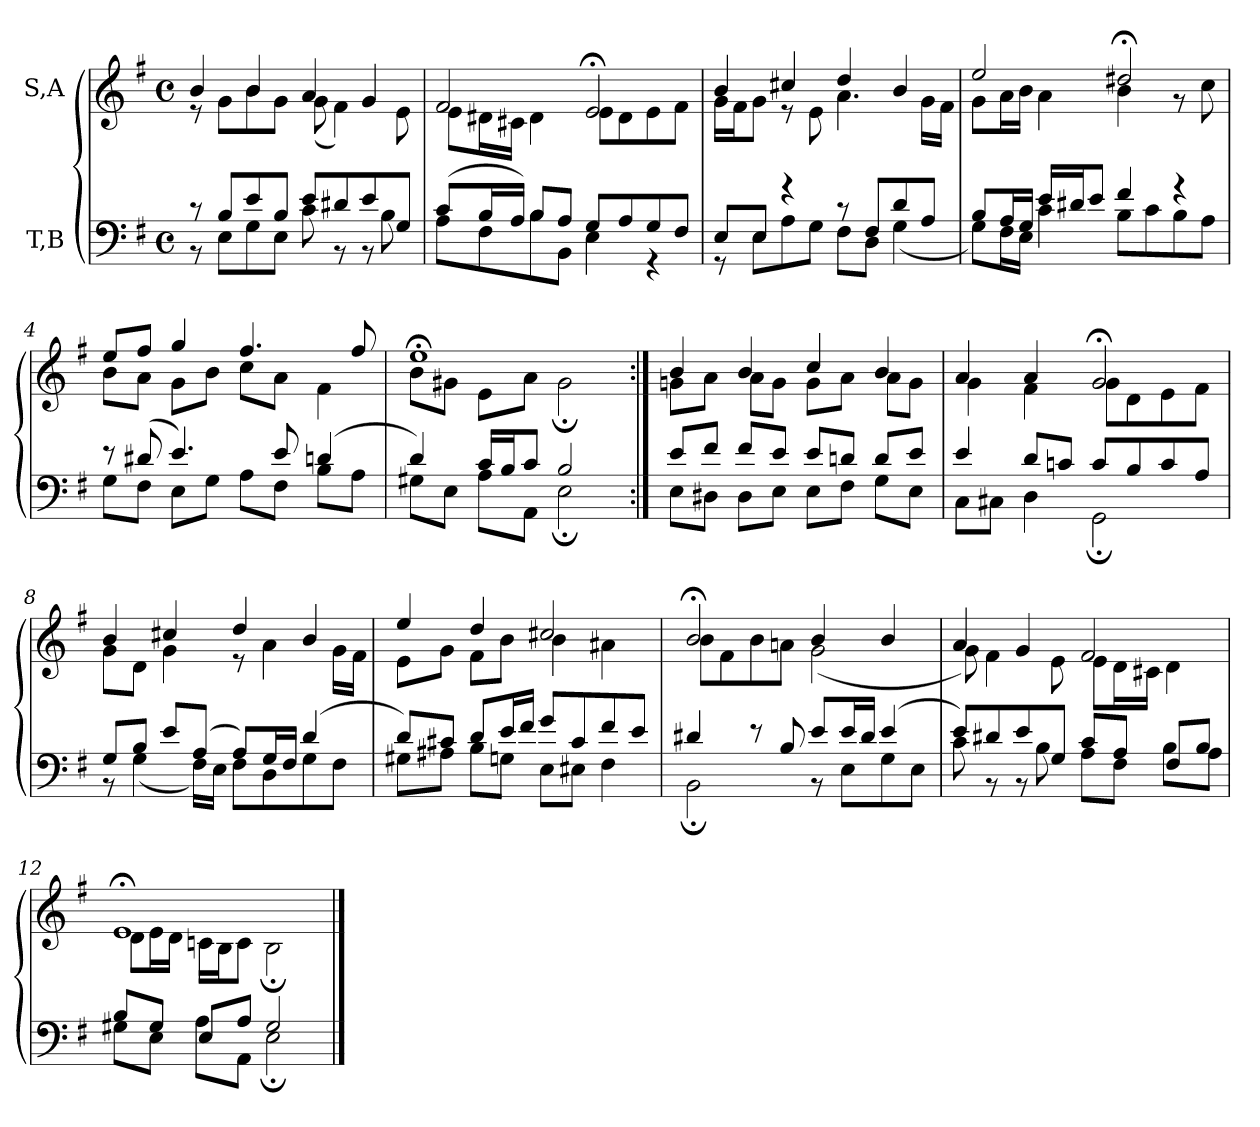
**kern	**kern
*part2	*part1
*staff2	*staff1
*I"T,B	*I"S,A
*clefF4	*clefG2
*k[f#]	*k[f#]
*M4/4	*M4/4
*met(c)	*met(c)
=	=
*^	*^
8r	8r	4b	8r
8BL	8EL	.	8gL
8e	8G	4b	8b
8BJ	8EJ	.	8gJ
8eL	8c	4a	(<8g
8d#X	8r	.	4f#)
8e	8r	4g	.
8GJ	8B	.	8e
=1	=1	=1	=1
(>8cL	8AL	2f#	8eL
16BL	8F#	.	16d#XL
16AJJ)	.	.	16c#XJJ
8BL	8B	.	4d#
8AJ	8BBJ	.	.
8GL	4E	2e;<	8eL
8A	.	.	8d#
8G	4r	.	8e
8F#J	.	.	8f#J
=2	=2	=2	=2
8EL	8r	4b	16gLL
.	.	.	16f#J
8EJ	8EL	.	8gJ
4r	8A	4cc#X	8r
.	8GJ	.	8e
8r	8F#L	4dd	4.a
8F#L	8DJ	.	.
8d	(<4G	4b	.
8AJ	.	.	16gLL
.	.	.	16f#JJ
=3	=3	=3	=3
8BL	8GL)	2ee	8gL
16AL	16F#L	.	16aL
16GJJ	16EJJ	.	16bJJ
16eLL	4c	.	4a
16d#XJ	.	.	.
8eJ	.	.	.
4f#	8BL	2dd#X;<	4b
.	8c	.	.
4r	8B	.	8r
.	8AJ	.	8cc
=4	=4	=4	=4
8r	8GL	8eeL	8bL
(>8d#X	8F#J	8ff#J	8aJ
4.e)	8EL	4gg	8gL
.	8GJ	.	8bJ
.	8AL	4.ff#	8ccL
8e	8F#J	.	8aJ
(>4dn	8BL	.	4f#
.	8AJ	8ff#	.
=5	=5	=5	=5
4d)	8G#XL	1ee;<	8bL
.	8EJ	.	8g#XJ
16cLL	8AL	.	8eL
16BJ	.	.	.
8cJ	8AAJ	.	8aJ
2B	2E;	.	2g#;
=6:|!	=6:|!	=6:|!	=6:|!
8eL	8EL	4b	8gnL
8f#J	8D#XJ	.	8aJ
8f#L	8D#L	4b	8aL
8eJ	8EJ	.	8gJ
8eL	8EL	4cc	8gL
8dnJ	8F#J	.	8aJ
8dL	8GL	4b	8aL
8eJ	8EJ	.	8gJ
=7	=7	=7	=7
4e	8CL	4a	4g
.	8C#XJ	.	.
8dL	4D	4a	4f#
8cnJ	.	.	.
8cL	2GG;	2g;<	8gL
8B	.	.	8d
8c	.	.	8e
8AJ	.	.	8f#J
=8	=8	=8	=8
8GL	8r	4b	8gL
8BJ	(<4G	.	8dJ
8eL	.	4cc#X	4g
(>8AJ	16F#LL)	.	.
.	16EJJ	.	.
8AL)	8F#L	4dd	8r
16GL	8D	.	4a
16F#JJ	.	.	.
(>4d	8G	4b	.
.	8F#J	.	16gLL
.	.	.	16f#JJ
=9	=9	=9	=9
8dL)	8G#XL	4ee	8eL
8c#XJ	8A#XJ	.	8gJ
8dL	8BL	4dd	8f#L
16eL	8GnJ	.	8bJ
16f#JJ	.	.	.
8gL	8EL	2cc#X	4b
8c#	8E#XJ	.	.
8f#	4F#	.	4a#X
8eJ	.	.	.
=10	=10	=10	=10
4d#X	2BB;	2b;<	8bL
.	.	.	8f#
8r	.	.	8b
8B	.	.	8anJ
8eL	8r	4b	(<2g
16eL	8EL	.	.
16d#JJ	.	.	.
(>4e	8G	4b	.
.	8EJ	.	.
=11	=11	=11	=11
8eL)	8c	4a	8g)
8d#X	8r	.	4f#
8e	8r	4g	.
8GJ	8B	.	8e
8cL	8AL	2f#	8eL
8AJ	8F#J	.	16dL
.	.	.	16c#XJJ
8F#L	8BL	.	4d
8BJ	8AJ	.	.
=12	=12	=12	=12
8BL	8G#XL	1e;<	8dL
8G#J	8EJ	.	16eL
.	.	.	16dJJ
8EL	8AL	.	16cnLL
.	.	.	16BJ
8AJ	8AAJ	.	8cJ
2G#	2E;	.	2B;
*v	*v	*	*
*	*v	*v
==	==
*-	*-
